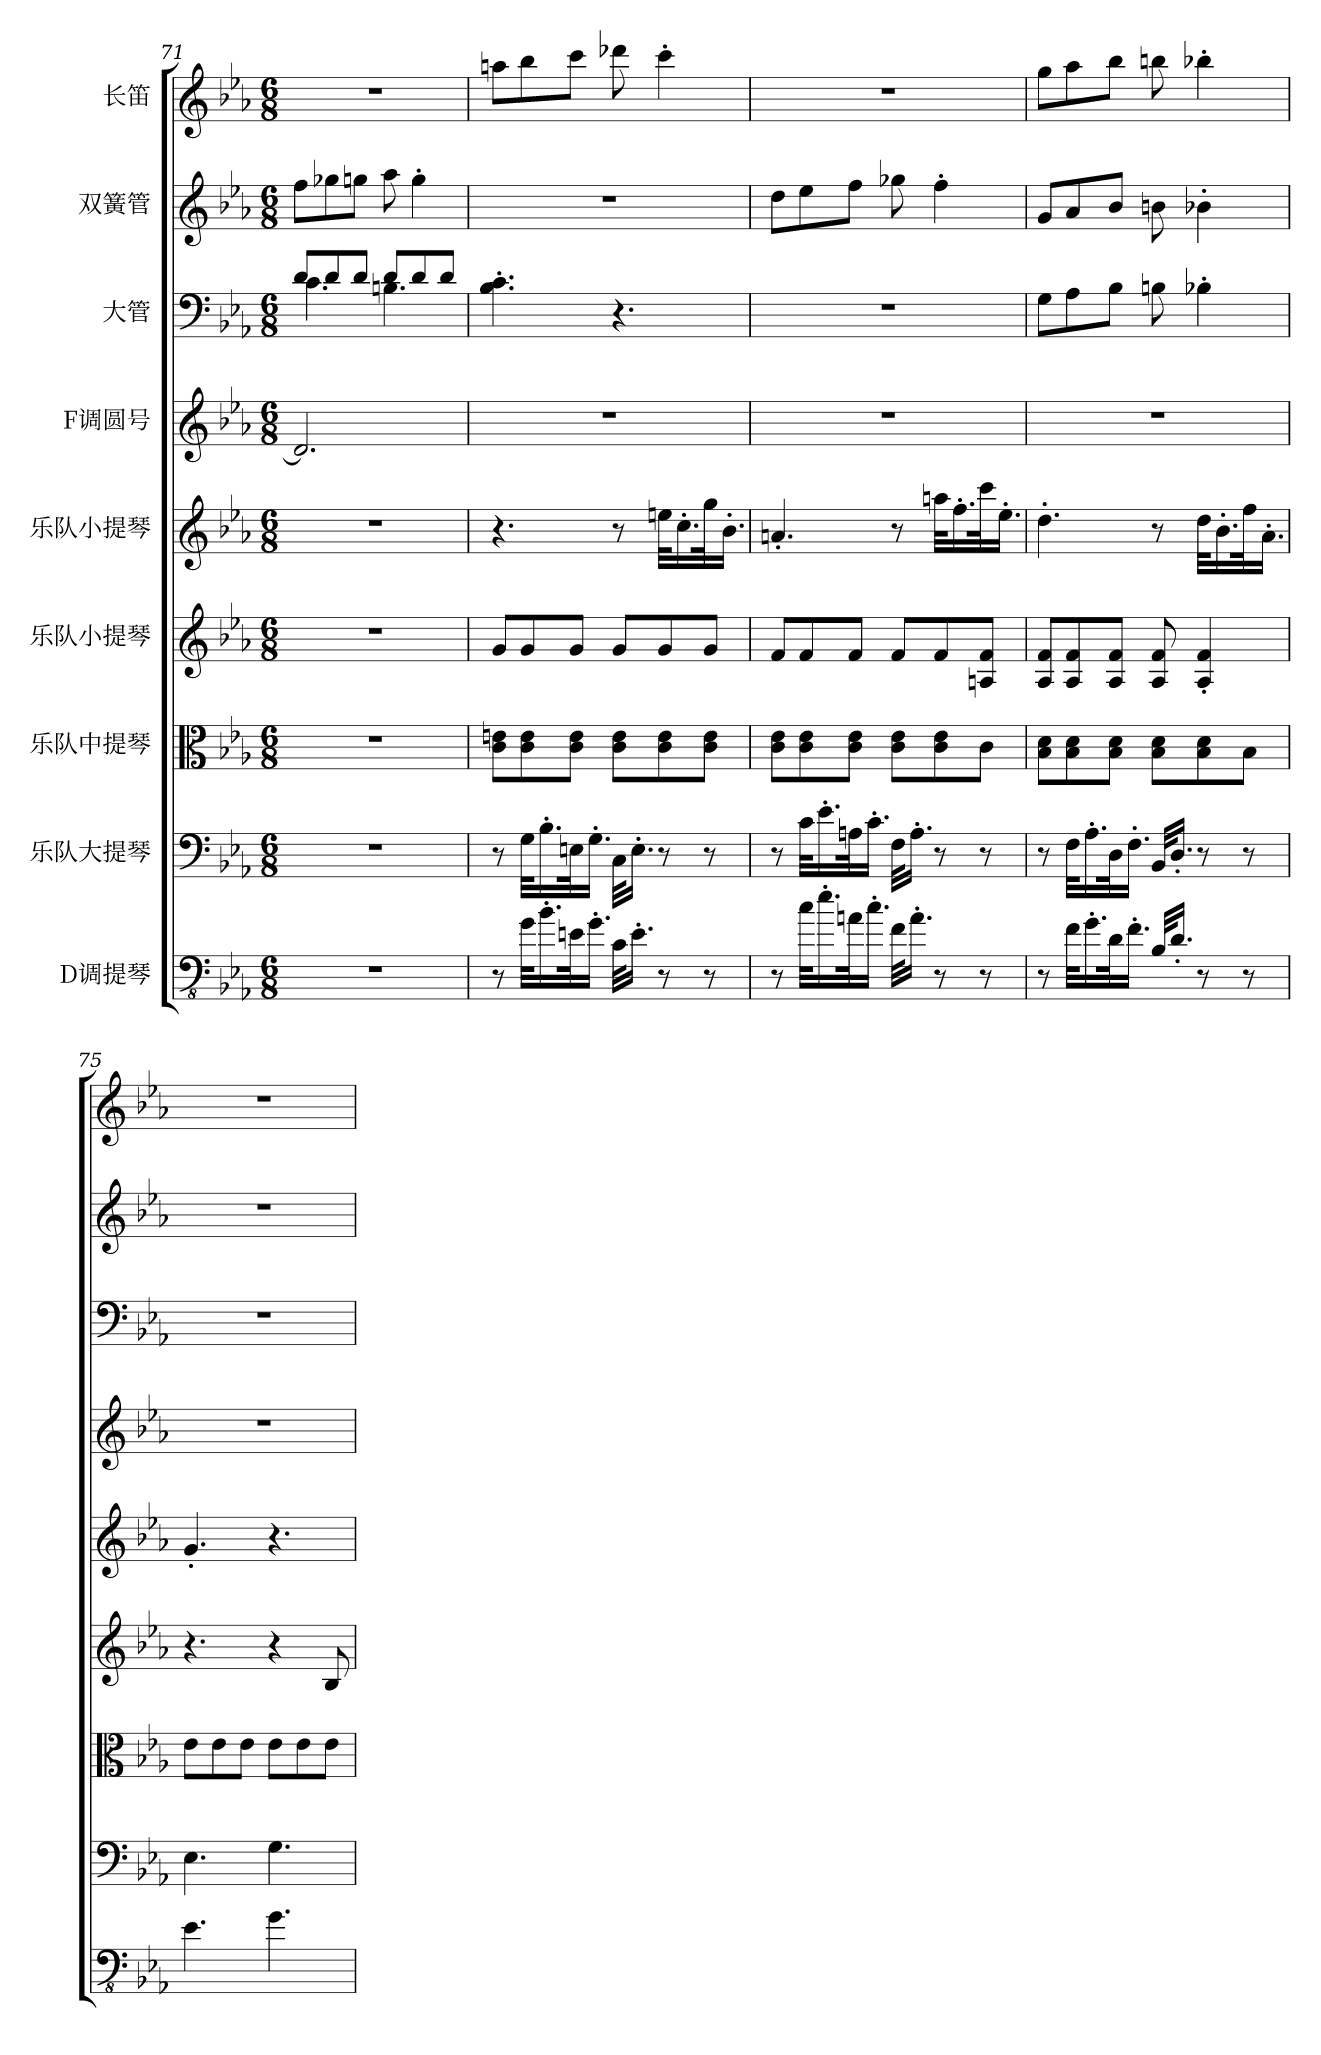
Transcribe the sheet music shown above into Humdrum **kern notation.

**kern	**kern	**kern	**kern	**kern	**kern	**kern	**kern	**kern
*part9	*part8	*part7	*part6	*part5	*part4	*part3	*part2	*part1
*staff9	*staff8	*staff7	*staff6	*staff5	*staff4	*staff3	*staff2	*staff1
*I"D调提琴	*I"乐队大提琴	*I"乐队中提琴	*I"乐队小提琴	*I"乐队小提琴	*I"F调圆号	*I"大管	*I"双簧管	*I"长笛
*clefFv4	*clefF4	*clefC3	*clefG2	*clefG2	*clefG2	*clefF4	*clefG2	*clefG2
*ITrd7c12	*	*	*	*	*ITrd4c7	*	*	*
*k[b-e-a-]	*k[b-e-a-]	*k[b-e-a-]	*k[b-e-a-]	*k[b-e-a-]	*k[b-e-a-d-]	*k[b-e-a-]	*k[b-e-a-]	*k[b-e-a-]
*M6/8	*M6/8	*M6/8	*M6/8	*M6/8	*M6/8	*M6/8	*M6/8	*M6/8
=71	=71	=71	=71	=71	=71	=71	=71	=71
*	*	*	*	*	*	*^	*	*
2.r	2.r	2.r	2.r	2.r	2.G/]	8d/L	4.c\	8ff\L	2.r
.	.	.	.	.	.	8d/	.	8gg-X\	.
.	.	.	.	.	.	8d/J	.	8ggn\J	.
.	.	.	.	.	.	8d/L	4.Bn\	8aa-\	.
.	.	.	.	.	.	8d/	.	4gg'\	.
.	.	.	.	.	.	8d/J	.	.	.
*	*	*	*	*	*	*v	*v	*	*
=72	=72	=72	=72	=72	=72	=72	=72	=72
8r	8r	8c\ 8en\L	8g/L	4.r	2.r	4.B-\' 4.c\'	2.r	8aan\L
32GG\KLL	32G\KLL	8c\ 8e\	8g/	.	.	.	.	8bb-\
16.BB-'\	16.B-'\	.	.	.	.	.	.	.
32EEn\K	32En\K	8c\ 8e\J	8g/J	.	.	.	.	8ccc\J
16.GG'\JJ	16.G'\JJ	.	.	.	.	.	.	.
32CC\KLL	32C\KLL	8c\ 8e\L	8g/L	8r	.	4.r	.	8ddd-X\
16.EE'\JJ	16.E'\JJ	.	.	.	.	.	.	.
8r	8r	8c\ 8e\	8g/	32een\KLL	.	.	.	4ccc'\
.	.	.	.	16.cc'\	.	.	.	.
8r	8r	8c\ 8e\J	8g/J	32gg\K	.	.	.	.
.	.	.	.	16.b-'\JJ	.	.	.	.
!!LO:PB:g=z
=73	=73	=73	=73	=73	=73	=73	=73	=73
8r	8r	8c\ 8e-\L	8f/L	4.an'/	2.r	2.r	8dd\L	2.r
32C\KLL	32c\KLL	8c\ 8e-\	8f/	.	.	.	8ee-\	.
16.E-'\	16.e-'\	.	.	.	.	.	.	.
32AAn\K	32An\K	8c\ 8e-\J	8f/J	.	.	.	8ff\J	.
16.C'\JJ	16.c'\JJ	.	.	.	.	.	.	.
32FF\KLL	32F\KLL	8c\ 8e-\L	8f/L	8r	.	.	8gg-X\	.
16.AA'\JJ	16.A'\JJ	.	.	.	.	.	.	.
8r	8r	8c\ 8e-\	8f/	32aan\KLL	.	.	4ff'\	.
.	.	.	.	16.ff'\	.	.	.	.
8r	8r	8c\J	8An/ 8f/J	32ccc\K	.	.	.	.
.	.	.	.	16.ee-'\JJ	.	.	.	.
=74	=74	=74	=74	=74	=74	=74	=74	=74
8r	8r	8B-\ 8d\L	8A-/ 8f/L	4.dd'\	2.r	8G\L	8g/L	8gg\L
32FF\KLL	32F\KLL	8B-\ 8d\	8A-/ 8f/	.	.	8A-\	8a-/	8aa-\
16.GG'\	16.A-'\	.	.	.	.	.	.	.
32DD\K	32D\K	8B-\ 8d\J	8A-/ 8f/J	.	.	8B-\J	8b-/J	8bb-\J
16.FF'\JJ	16.F'\JJ	.	.	.	.	.	.	.
32BBB-/KLL	32BB-/KLL	8B-\ 8d\L	8A-/ 8f/	8r	.	8Bn\	8bn\	8bbn\
16.DD'/JJ	16.D'/JJ	.	.	.	.	.	.	.
8r	8r	8B-\ 8d\	4A-/' 4f/'	32dd\KLL	.	4B-X'\	4b-X'\	4bb-X'\
.	.	.	.	16.b-'\	.	.	.	.
8r	8r	8B-\J	.	32ff\K	.	.	.	.
.	.	.	.	16.a-'\JJ	.	.	.	.
=75	=75	=75	=75	=75	=75	=75	=75	=75
4.EE-\	4.E-\	8e-\L	4.r	4.g'/	2.r	2.r	2.r	2.r
.	.	8e-\	.	.	.	.	.	.
.	.	8e-\J	.	.	.	.	.	.
4.GG\	4.G\	8e-\L	4r	4.r	.	.	.	.
.	.	8e-\	.	.	.	.	.	.
.	.	8e-\J	8B-/	.	.	.	.	.
=	=	=	=	=	=	=	=	=
*-	*-	*-	*-	*-	*-	*-	*-	*-
